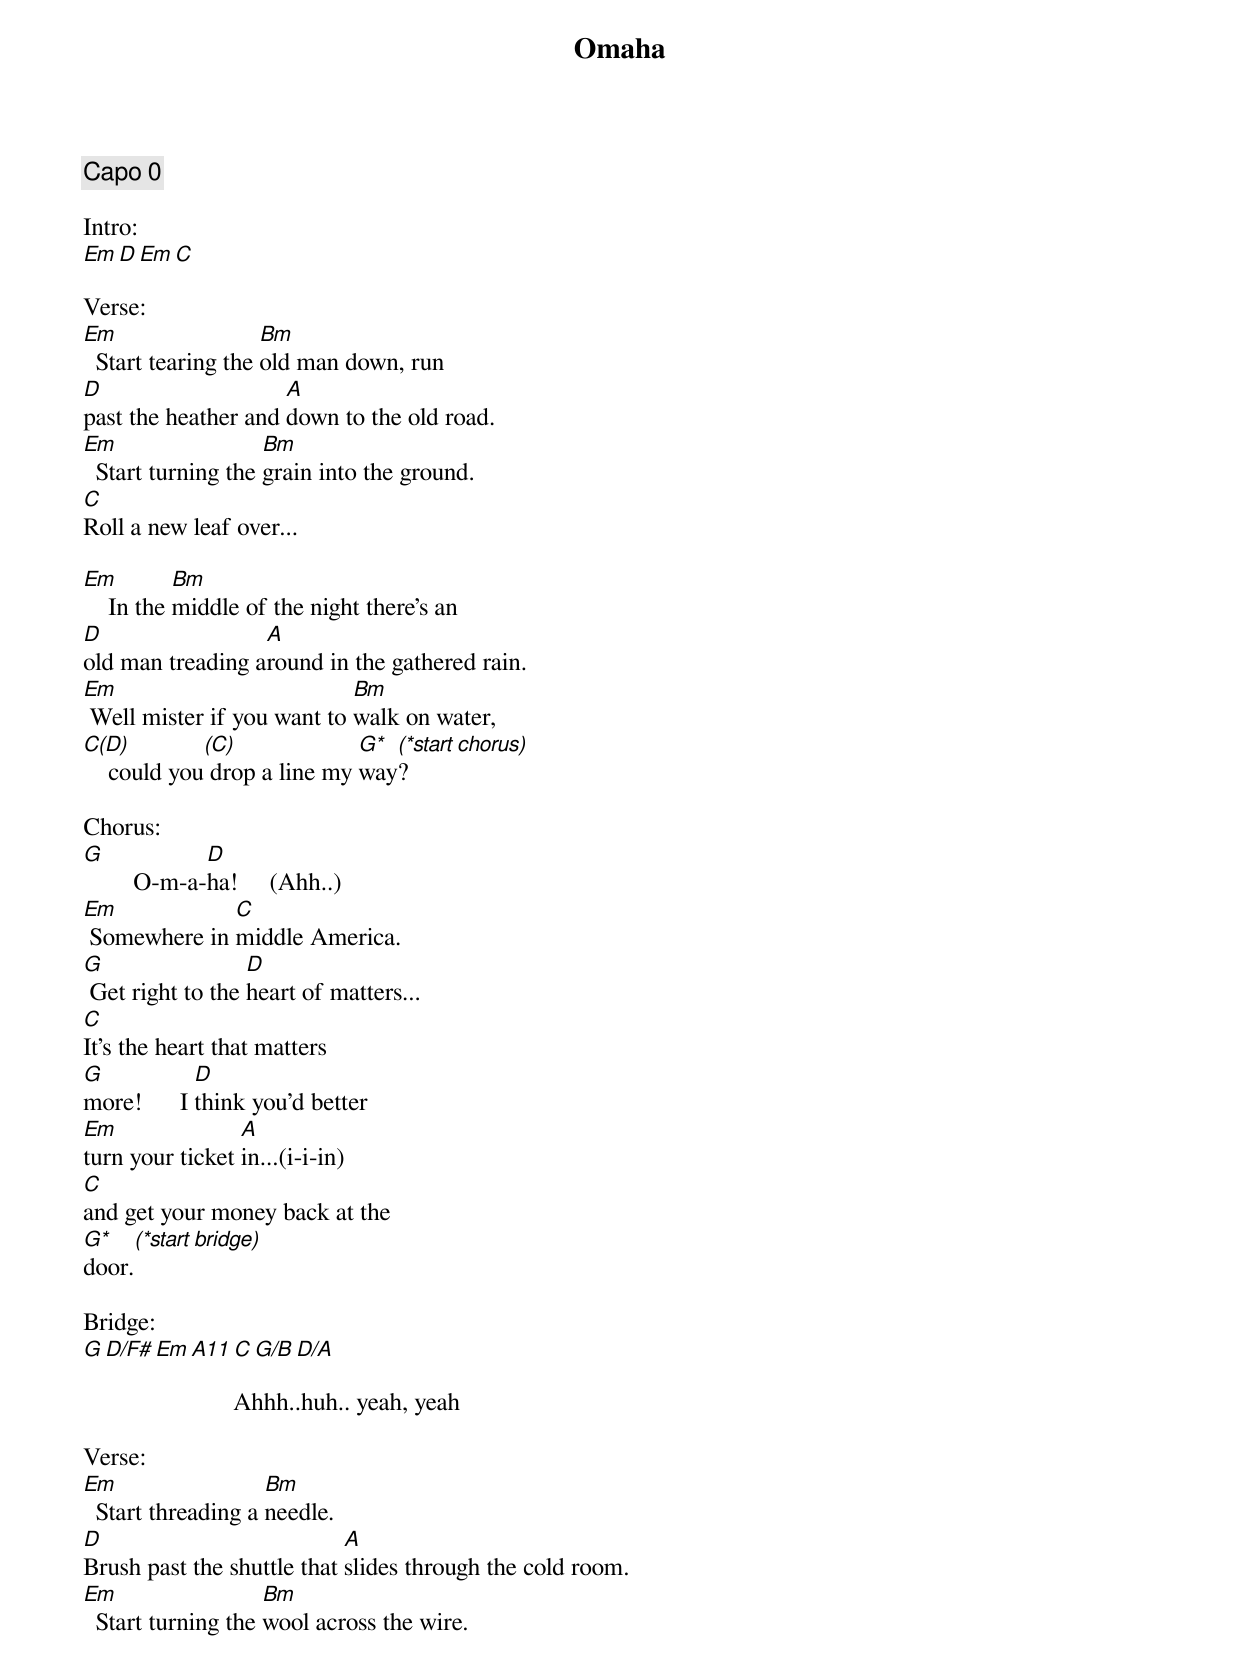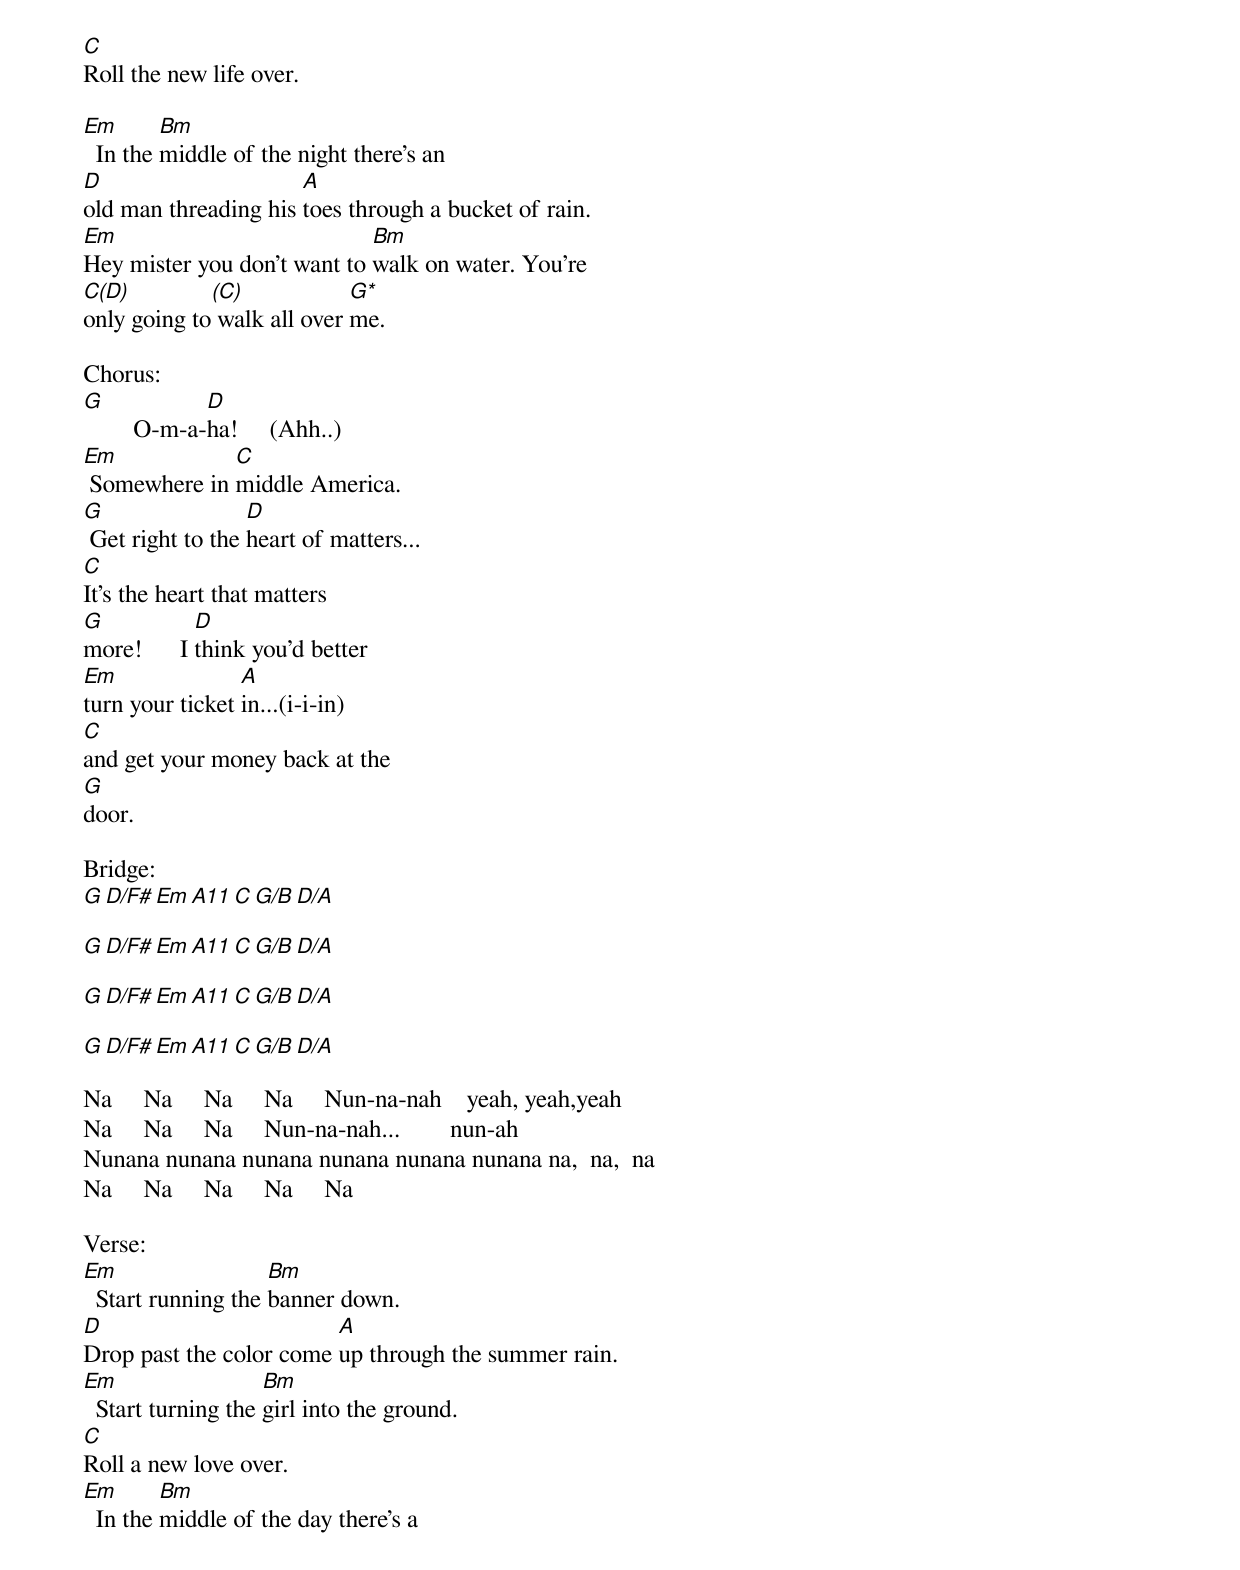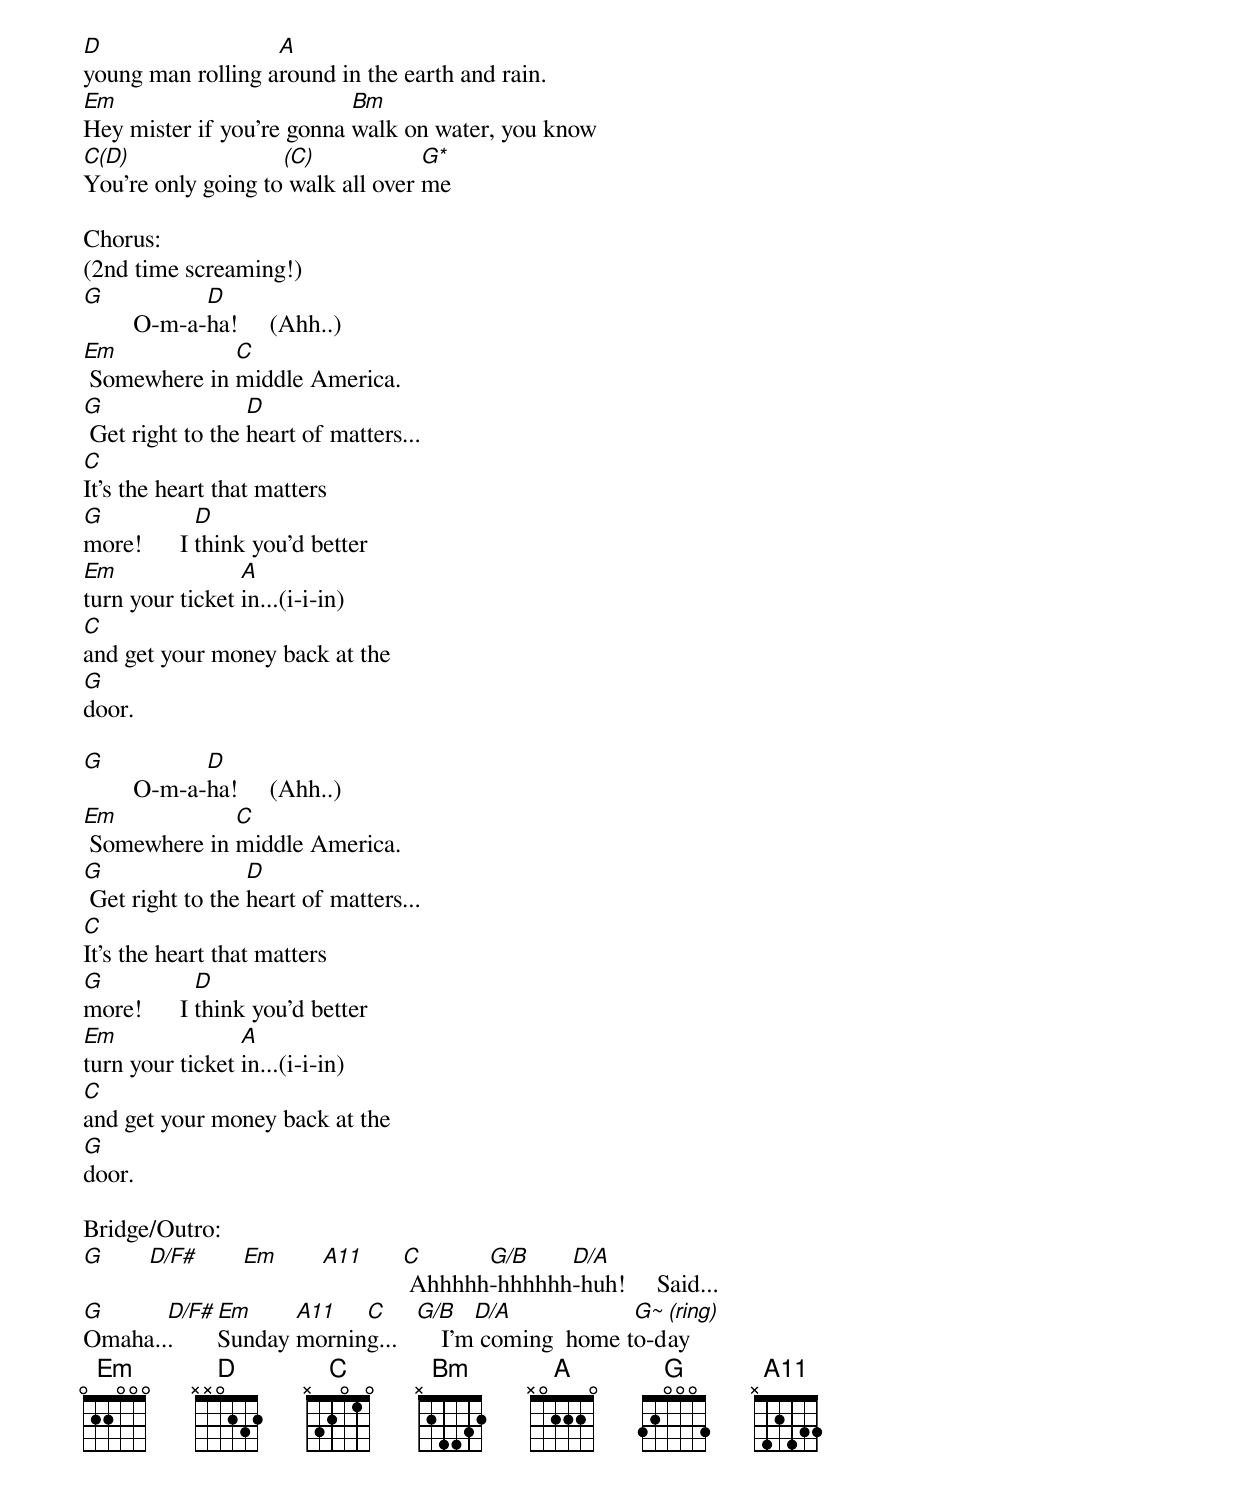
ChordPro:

{title:Omaha}
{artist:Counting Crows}
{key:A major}
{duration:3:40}
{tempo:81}
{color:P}

{comment: Capo 0}

Intro:
[Em][D][Em][C]

Verse:
[Em]  Start tearing the [Bm]old man down, run
[D]past the heather and [A]down to the old road.
[Em]  Start turning the [Bm]grain into the ground.
[C]Roll a new leaf over...

[Em]    In the [Bm]middle of the night there's an
[D]old man treading a[A]round in the gathered rain.
[Em] Well mister if you want to [Bm]walk on water,
[C(D)]    could you[(C)] drop a line my [G*]way[(*start]?[chorus)]

Chorus:
[G]        O-m-a-[D]ha!     (Ahh..)
[Em] Somewhere in [C]middle America.
[G] Get right to the [D]heart of matters...
[C]It's the heart that matters
[G]more!      I [D]think you'd better
[Em]turn your ticket [A]in...(i-i-in)
[C]and get your money back at the
[G*]door.[(*start][bridge)]

Bridge:
[G][D/F#][Em][A11][C][G/B][D/A]

                        Ahhh..huh.. yeah, yeah

Verse:
[Em]  Start threading a [Bm]needle.
[D]Brush past the shuttle that [A]slides through the cold room.
[Em]  Start turning the [Bm]wool across the wire.
[C]Roll the new life over.

[Em]  In the [Bm]middle of the night there's an
[D]old man threading his [A]toes through a bucket of rain.
[Em]Hey mister you don't want to [Bm]walk on water. You're
[C(D)]only going to[(C)] walk all over [G*]me.

Chorus:
[G]        O-m-a-[D]ha!     (Ahh..)
[Em] Somewhere in [C]middle America.
[G] Get right to the [D]heart of matters...
[C]It's the heart that matters
[G]more!      I [D]think you'd better
[Em]turn your ticket [A]in...(i-i-in)
[C]and get your money back at the
[G]door.

Bridge:
[G][D/F#][Em][A11][C][G/B][D/A]

[G][D/F#][Em][A11][C][G/B][D/A]

[G][D/F#][Em][A11][C][G/B][D/A]

[G][D/F#][Em][A11][C][G/B][D/A]

Na     Na     Na     Na     Nun-na-nah    yeah, yeah,yeah
Na     Na     Na     Nun-na-nah...        nun-ah
Nunana nunana nunana nunana nunana nunana na,  na,  na
Na     Na     Na     Na     Na

Verse:
[Em]  Start running the [Bm]banner down.
[D]Drop past the color come [A]up through the summer rain.
[Em]  Start turning the [Bm]girl into the ground.
[C]Roll a new love over.
[Em]  In the [Bm]middle of the day there's a
[D]young man rolling a[A]round in the earth and rain.
[Em]Hey mister if you're gonna [Bm]walk on water, you know
[C(D)]You're only going to[(C)] walk all over [G*]me

Chorus:
(2nd time screaming!)
[G]        O-m-a-[D]ha!     (Ahh..)
[Em] Somewhere in [C]middle America.
[G] Get right to the [D]heart of matters...
[C]It's the heart that matters
[G]more!      I [D]think you'd better
[Em]turn your ticket [A]in...(i-i-in)
[C]and get your money back at the
[G]door.

[G]        O-m-a-[D]ha!     (Ahh..)
[Em] Somewhere in [C]middle America.
[G] Get right to the [D]heart of matters...
[C]It's the heart that matters
[G]more!      I [D]think you'd better
[Em]turn your ticket [A]in...(i-i-in)
[C]and get your money back at the
[G]door.

Bridge/Outro:
[G]       [D/F#]       [Em]       [A11]      [C] Ahhhhh[G/B]-hhhhhh[D/A]-huh!     Said...
[G]Omaha..[D/F#].      [Em]Sunday [A11]mornin[C]g...   [G/B]    I'm[D/A] coming  home t[G~]o-d[(ring)]ay
